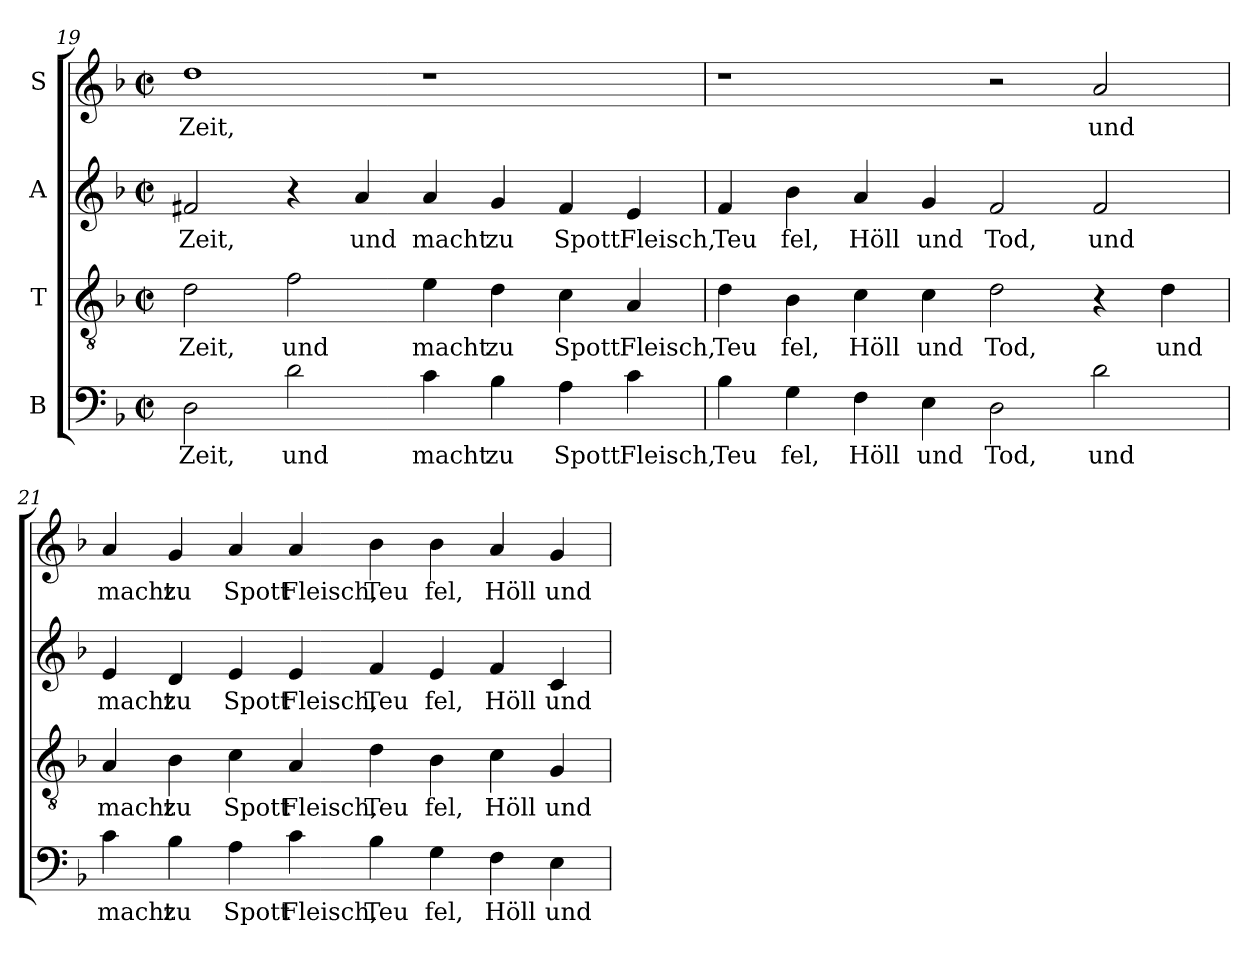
**kern	**text	**kern	**text	**kern	**text	**kern	**text
*part4	*part4	*part3	*part3	*part2	*part2	*part1	*part1
*staff4	*staff4	*staff3	*staff3	*staff2	*staff2	*staff1	*staff1
*I"B	*	*I"T	*	*I"A	*	*I"S	*
!!LO:LB:g=z
*clefF4	*	*clefGv2	*	*clefG2	*	*clefG2	*
*k[b-]	*	*k[b-]	*	*k[b-]	*	*k[b-]	*
*F:	*	*F:	*	*F:	*	*F:	*
*M2/2	*	*M2/2	*	*M2/2	*	*M2/2	*
*met(c|)	*	*met(c|)	*	*met(c|)	*	*met(c|)	*
=19	=19	=19	=19	=19	=19	=19	=19
!	!LO:LY:b:cj	!	!LO:LY:b:cj	!	!LO:LY:b:cj	!	!LO:LY:b:cj
2D\	Zeit,	2d\	Zeit,	2f#/	Zeit,	1dd	Zeit,
!	!LO:LY:b:cj	!	!LO:LY:b:cj	!	!	!	!
2d\	und	2f\	und	4r	.	.	.
!	!	!	!	!	!LO:LY:b:cj	!	!
.	.	.	.	4a/	und	.	.
!	!LO:LY:b:cj	!	!LO:LY:b:cj	!	!LO:LY:b:cj	!	!
4c\	macht	4e\	macht	4a/	macht	1r	.
!	!LO:LY:b:cj	!	!LO:LY:b:cj	!	!LO:LY:b:cj	!	!
4B-\	zu	4d\	zu	4g/	zu	.	.
!	!LO:LY:b:cj	!	!LO:LY:b:cj	!	!LO:LY:b:cj	!	!
4A\	Spott	4c\	Spott	4f#/	Spott	.	.
!	!LO:LY:b:cj	!	!LO:LY:b:cj	!	!LO:LY:b:cj	!	!
4c\	Fleisch,	4A/	Fleisch,	4e/	Fleisch,	.	.
=20	=20	=20	=20	=20	=20	=20	=20
!	!LO:LY:b:cj	!	!LO:LY:b:cj	!	!LO:LY:b:cj	!	!
4B-\	Teu	4d\	Teu	4f/	Teu	1r	.
!	!LO:LY:b:cj	!	!LO:LY:b:cj	!	!LO:LY:b:cj	!	!
4G\	fel,	4B-\	fel,	4b-\	fel,	.	.
!	!LO:LY:b:cj	!	!LO:LY:b:cj	!	!LO:LY:b:cj	!	!
4F\	Höll	4c\	Höll	4a/	Höll	.	.
!	!LO:LY:b:cj	!	!LO:LY:b:cj	!	!LO:LY:b:cj	!	!
4E\	und	4c\	und	4g/	und	.	.
!	!LO:LY:b:cj	!	!LO:LY:b:cj	!	!LO:LY:b:cj	!	!
2D\	Tod,	2d\	Tod,	2f/	Tod,	2r	.
!	!LO:LY:b:cj	!	!	!	!LO:LY:b:cj	!	!LO:LY:b:cj
2d\	und	4r	.	2f/	und	2a/	und
!	!	!	!LO:LY:b:cj	!	!	!	!
.	.	4d\	und	.	.	.	.
=21	=21	=21	=21	=21	=21	=21	=21
!	!LO:LY:b:cj	!	!LO:LY:b:cj	!	!LO:LY:b:cj	!	!LO:LY:b:cj
4c\	macht	4A/	macht	4e/	macht	4a/	macht
!	!LO:LY:b:cj	!	!LO:LY:b:cj	!	!LO:LY:b:cj	!	!LO:LY:b:cj
4B-\	zu	4B-\	zu	4d/	zu	4g/	zu
!	!LO:LY:b:cj	!	!LO:LY:b:cj	!	!LO:LY:b:cj	!	!LO:LY:b:cj
4A\	Spott	4c\	Spott	4e/	Spott	4a/	Spott
!	!LO:LY:b:cj	!	!LO:LY:b:cj	!	!LO:LY:b:cj	!	!LO:LY:b:cj
4c\	Fleisch,	4A/	Fleisch,	4e/	Fleisch,	4a/	Fleisch,
!	!LO:LY:b:cj	!	!LO:LY:b:cj	!	!LO:LY:b:cj	!	!LO:LY:b:cj
4B-\	Teu	4d\	Teu	4f/	Teu	4b-\	Teu
!	!LO:LY:b:cj	!	!LO:LY:b:cj	!	!LO:LY:b:cj	!	!LO:LY:b:cj
4G\	fel,	4B-\	fel,	4e/	fel,	4b-\	fel,
!	!LO:LY:b:cj	!	!LO:LY:b:cj	!	!LO:LY:b:cj	!	!LO:LY:b:cj
4F\	Höll	4c\	Höll	4f/	Höll	4a/	Höll
!	!LO:LY:b:cj	!	!LO:LY:b:cj	!	!LO:LY:b:cj	!	!LO:LY:b:cj
4E\	und	4G/	und	4c/	und	4g/	und
=	=	=	=	=	=	=	=
*-	*-	*-	*-	*-	*-	*-	*-
